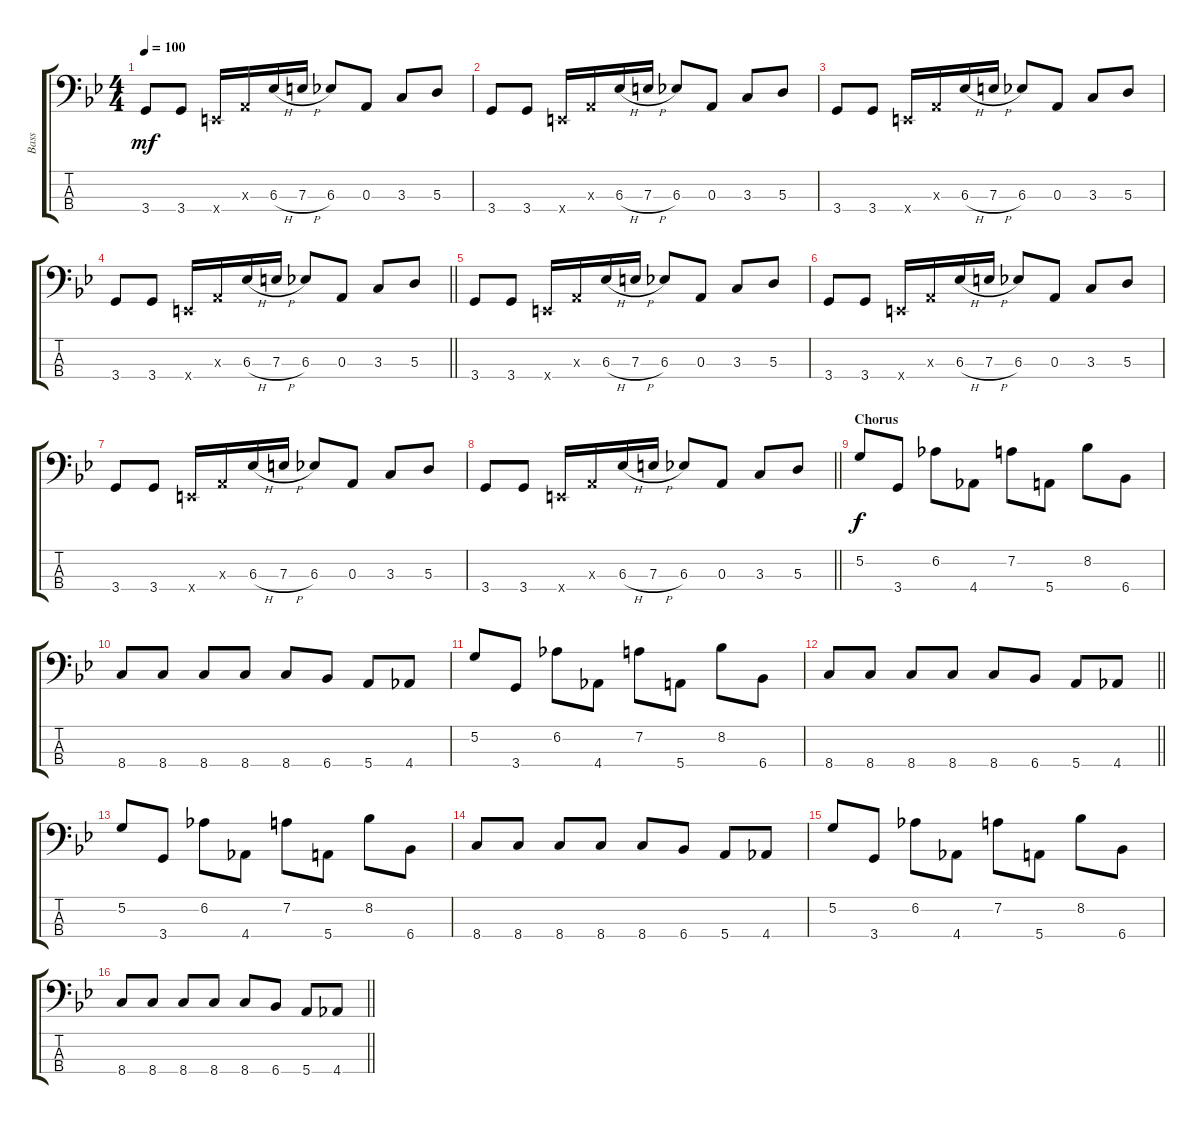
\track ("Bass" "Bass") {instrument electricbassfinger}
\staff {score tabs}
\tuning (G2 D2 A1 E1) {hide}
\ts (4 4)
\section ("" "")
\tempo 100
\clef f4
\ks gminor
3.4.8{dy mf} 3.4.8 0.4{x}.16 0.3{x}.16 6.3{h}.16 7.3{h}.16 6.3.8 0.3.8 3.3.8 5.3.8 |
3.4.8 3.4.8 0.4{x}.16 0.3{x}.16 6.3{h}.16 7.3{h}.16 6.3.8 0.3.8 3.3.8 5.3.8 |
3.4.8 3.4.8 0.4{x}.16 0.3{x}.16 6.3{h}.16 7.3{h}.16 6.3.8 0.3.8 3.3.8 5.3.8 |
\barLineRight lightlight
3.4.8 3.4.8 0.4{x}.16 0.3{x}.16 6.3{h}.16 7.3{h}.16 6.3.8 0.3.8 3.3.8 5.3.8 |
\section ("" "")
3.4.8 3.4.8 0.4{x}.16 0.3{x}.16 6.3{h}.16 7.3{h}.16 6.3.8 0.3.8 3.3.8 5.3.8 |
3.4.8 3.4.8 0.4{x}.16 0.3{x}.16 6.3{h}.16 7.3{h}.16 6.3.8 0.3.8 3.3.8 5.3.8 |
3.4.8 3.4.8 0.4{x}.16 0.3{x}.16 6.3{h}.16 7.3{h}.16 6.3.8 0.3.8 3.3.8 5.3.8 |
\barLineRight lightlight
3.4.8 3.4.8 0.4{x}.16 0.3{x}.16 6.3{h}.16 7.3{h}.16 6.3.8 0.3.8 3.3.8 5.3.8 |
\section ("" "Chorus")
5.2.8{dy f} 3.4.8 6.2.8 4.4.8 7.2.8 5.4.8 8.2.8 6.4.8 |
8.4.8 8.4.8 8.4.8 8.4.8 8.4.8 6.4.8 5.4.8 4.4.8 |
5.2.8 3.4.8 6.2.8 4.4.8 7.2.8 5.4.8 8.2.8 6.4.8 |
\barLineRight lightlight
8.4.8 8.4.8 8.4.8 8.4.8 8.4.8 6.4.8 5.4.8 4.4.8 |
\section ("" "")
5.2.8 3.4.8 6.2.8 4.4.8 7.2.8 5.4.8 8.2.8 6.4.8 |
8.4.8 8.4.8 8.4.8 8.4.8 8.4.8 6.4.8 5.4.8 4.4.8 |
5.2.8 3.4.8 6.2.8 4.4.8 7.2.8 5.4.8 8.2.8 6.4.8 |
\barLineRight lightlight
8.4.8 8.4.8 8.4.8 8.4.8 8.4.8 6.4.8 5.4.8 4.4.8
